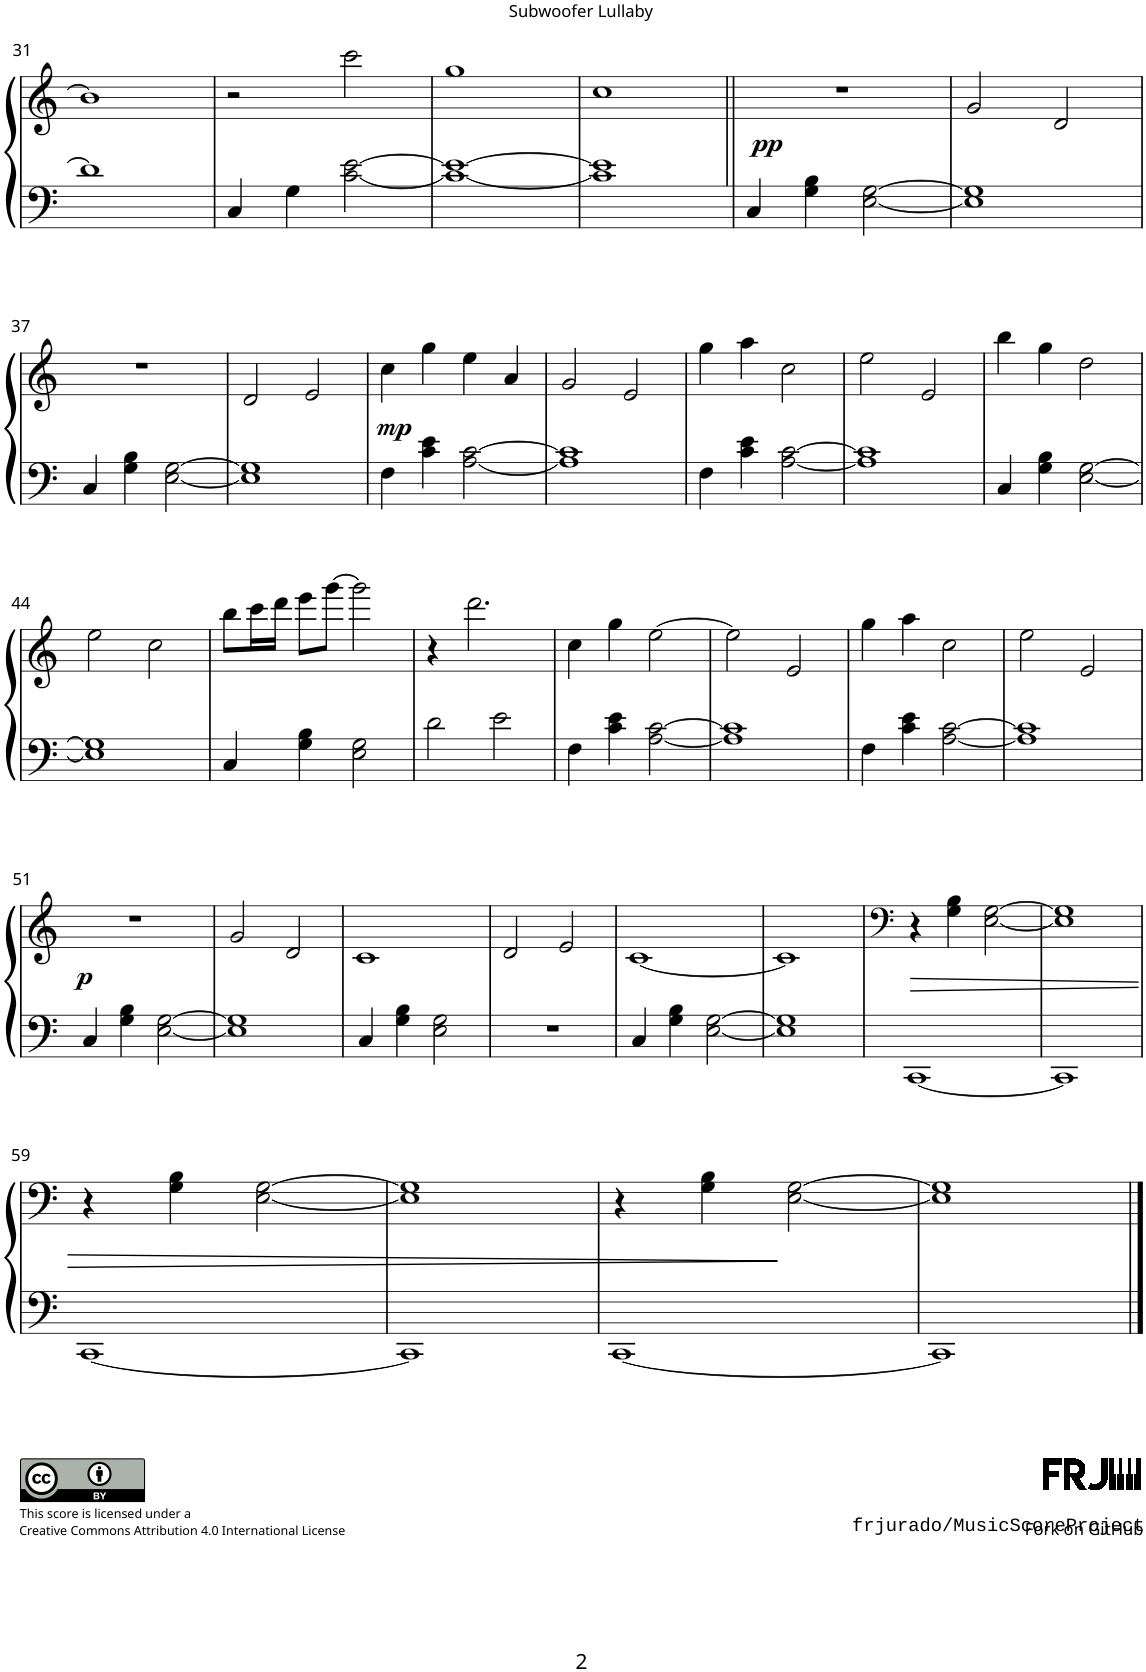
**kern	**kern	**dynam
*part1	*part1	*part1
*staff2	*staff1	*staff1/2
*I"Piano	*	*
*I'Pno.	*	*
!!LO:PB:g=z
*clefF4	*clefG2	*
*k[]	*k[]	*
*M4/4	*M4/4	*
=31	=31	=31
1d]	1b]	.
=32	=32	=32
4C/	2r	.
4G\	.	.
[2c\ [2e\	2ccc\	.
=33	=33	=33
1c_ 1e_	1gg	.
=34	=34	=34
1c] 1e]	1cc	.
=35||	=35||	=35||
!	!	!LO:DY:b
4C/	1r	pp
4G\ 4B\	.	.
[2E\ [2G\	.	.
=36	=36	=36
1E] 1G]	2g/	.
.	2d/	.
!!LO:LB:g=z
=37	=37	=37
4C/	1r	.
4G\ 4B\	.	.
[2E\ [2G\	.	.
=38	=38	=38
1E] 1G]	2d/	.
.	2e/	.
=39	=39	=39
!	!	!LO:DY:b
4F\	4cc\	mp
4c\ 4e\	4gg\	.
[2A\ [2c\	4ee\	.
.	4a/	.
=40	=40	=40
1A] 1c]	2g/	.
.	2e/	.
=41	=41	=41
4F\	4gg\	.
4c\ 4e\	4aa\	.
[2A\ [2c\	2cc\	.
=42	=42	=42
1A] 1c]	2ee\	.
.	2e/	.
=43	=43	=43
4C/	4bb\	.
4G\ 4B\	4gg\	.
[2E\ [2G\	2dd\	.
!!LO:LB:g=z
=44	=44	=44
1E] 1G]	2ee\	.
.	2cc\	.
=45	=45	=45
4C/	8bb\L	.
.	16ccc\L	.
.	16ddd\JJ	.
4G\ 4B\	8eee\L	.
.	[8ggg\J	.
2E\ 2G\	2ggg\]	.
=46	=46	=46
2d\	4r	.
.	2.ddd\	.
2e\	.	.
=47	=47	=47
4F\	4cc\	.
4c\ 4e\	4gg\	.
[2A\ [2c\	[2ee\	.
=48	=48	=48
1A] 1c]	2ee\]	.
.	2e/	.
=49	=49	=49
4F\	4gg\	.
4c\ 4e\	4aa\	.
[2A\ [2c\	2cc\	.
=50	=50	=50
1A] 1c]	2ee\	.
.	2e/	.
!!LO:LB:g=z
=51	=51	=51
!	!	!LO:DY:b
4C/	1r	p
4G\ 4B\	.	.
[2E\ [2G\	.	.
=52	=52	=52
1E] 1G]	2g/	.
.	2d/	.
=53	=53	=53
4C/	1c	.
4G\ 4B\	.	.
2E\ 2G\	.	.
=54	=54	=54
1r	2d/	.
.	2e/	.
=55	=55	=55
4C/	[1c	.
4G\ 4B\	.	.
[2E\ [2G\	.	.
=56	=56	=56
1E] 1G]	1c]	.
=57	=57	=57
*	*clefF4	*
!	!	!LO:HP:b
[1CC	4r	>
.	4G\ 4B\	.
.	[2E\ [2G\	.
=58	=58	=58
1CC]	1E] 1G]	.
!!LO:LB:g=z
=59	=59	=59
[1CC	4r	.
.	4G\ 4B\	.
.	[2E\ [2G\	.
=60	=60	=60
1CC]	1E] 1G]	.
=61	=61	=61
[1CC	4r	.
.	4G\ 4B\	.
.	[2E\ [2G\	]
=62	=62	=62
1CC]	1E] 1G]	.
==	==	==
*-	*-	*-
